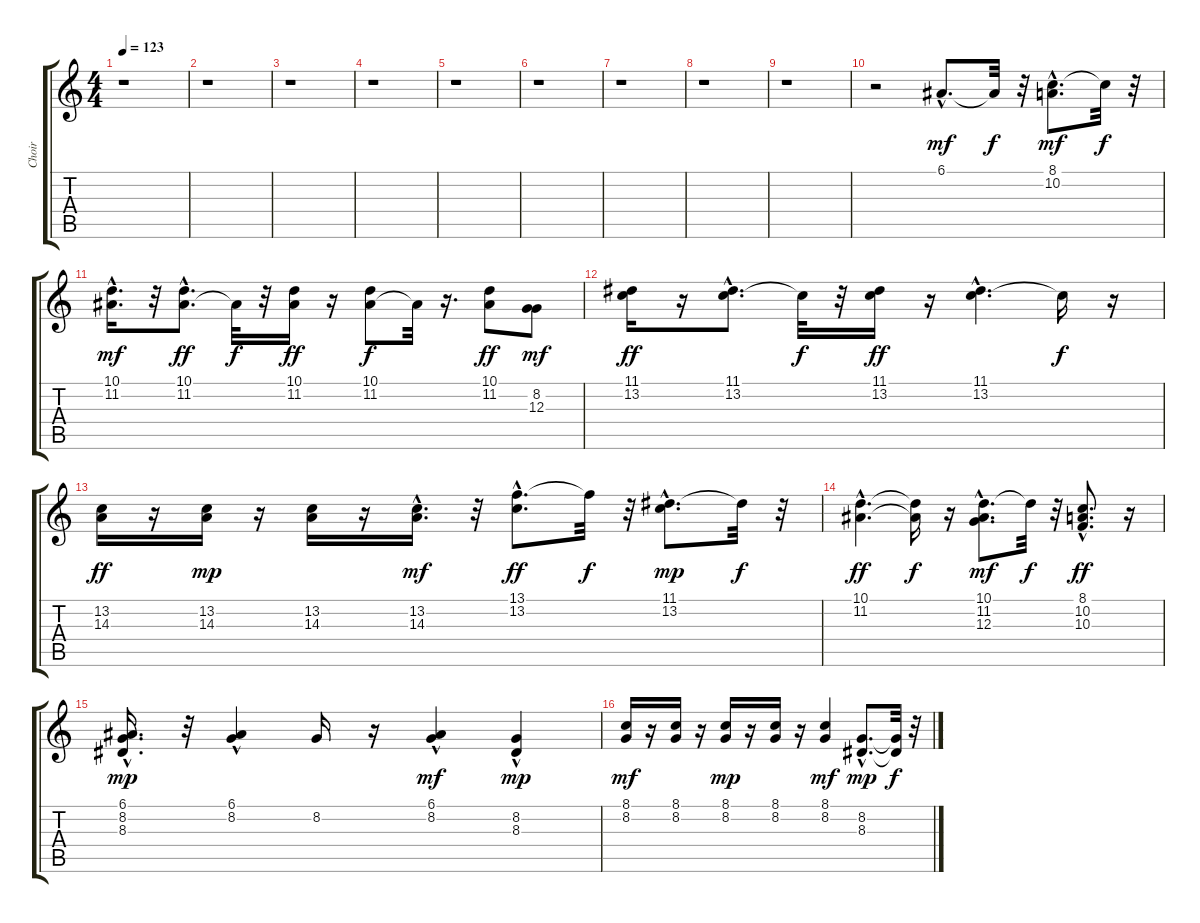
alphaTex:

\track ("Choir" "Choir") {instrument choiraahs}
\staff {score tabs}
\tuning (E4 B3 G3 D3 A2 E2) {hide}
\ts (4 4)
\tempo 123
\clef g2
\ks c
r.1{dy mf} |
r.1 |
r.1 |
r.1 |
r.1 |
r.1 |
r.1 |
r.1 |
r.1 |
r.2 6.1{hac}.8{d} 6.1{t}.32{dy f} r.32 (8.1{hac} 10.2{hac}).8{d dy mf} 8.1{t}.32{dy f} r.32 |
(10.1{hac} 11.2).16{d dy mf} r.32 (10.1{hac} 11.2{hac}).8{d dy ff} 11.2{t}.32{dy f} r.32 (10.1 11.2).16{dy ff} r.16 (10.1 11.2).8{dy f} 11.2{t}.32 r.16{d} (10.1 11.2).8{dy ff} (8.2 12.3).8{dy mf} |
(11.1 13.2).16{dy ff} r.16 (11.1{hac} 13.2{hac}).8{d} 13.2{t}.32{dy f} r.32 (11.1 13.2).16{dy ff} r.16 (11.1{hac} 13.2{hac}).4{d} 13.2{t}.16{dy f} r.16 |
(13.2 14.3).16{dy ff} r.16 (13.2 14.3).16{dy mp} r.16 (13.2 14.3).16 r.16 (13.2{hac} 14.3{hac}).16{d dy mf} r.32 (13.1{hac} 13.2{hac}).8{d dy ff} 13.1{t}.32{dy f} r.32 (11.1{hac} 13.2).8{d dy mp} 11.1{t}.32{dy f} r.32 |
(10.1{hac} 11.2{hac}).4{d dy ff} (10.1{t} 11.2{t}).16{dy f} r.16 (10.1{hac} 11.2{hac} 12.3{hac}).8{d dy mf} 10.1{t}.32{dy f} r.32 (8.1{hac} 10.2 10.3).8{d dy ff} r.16 |
(6.1 8.2{hac} 8.3{hac}).16{d dy mp} r.32 (6.1 8.2{hac}).4 8.2.16 r.16 (6.1 8.2{hac}).4{dy mf} (8.2 8.3{hac}).4{dy mp} |
(8.1 8.2).16{dy mf} r.16 (8.1 8.2).16 r.16 (8.1 8.2).16{dy mp} r.16 (8.1 8.2).16 r.16 (8.1 8.2).4{dy mf} (8.2{hac} 8.3{hac}).8{d dy mp} (8.2{t} 8.3{t}).32{dy f} r.32
